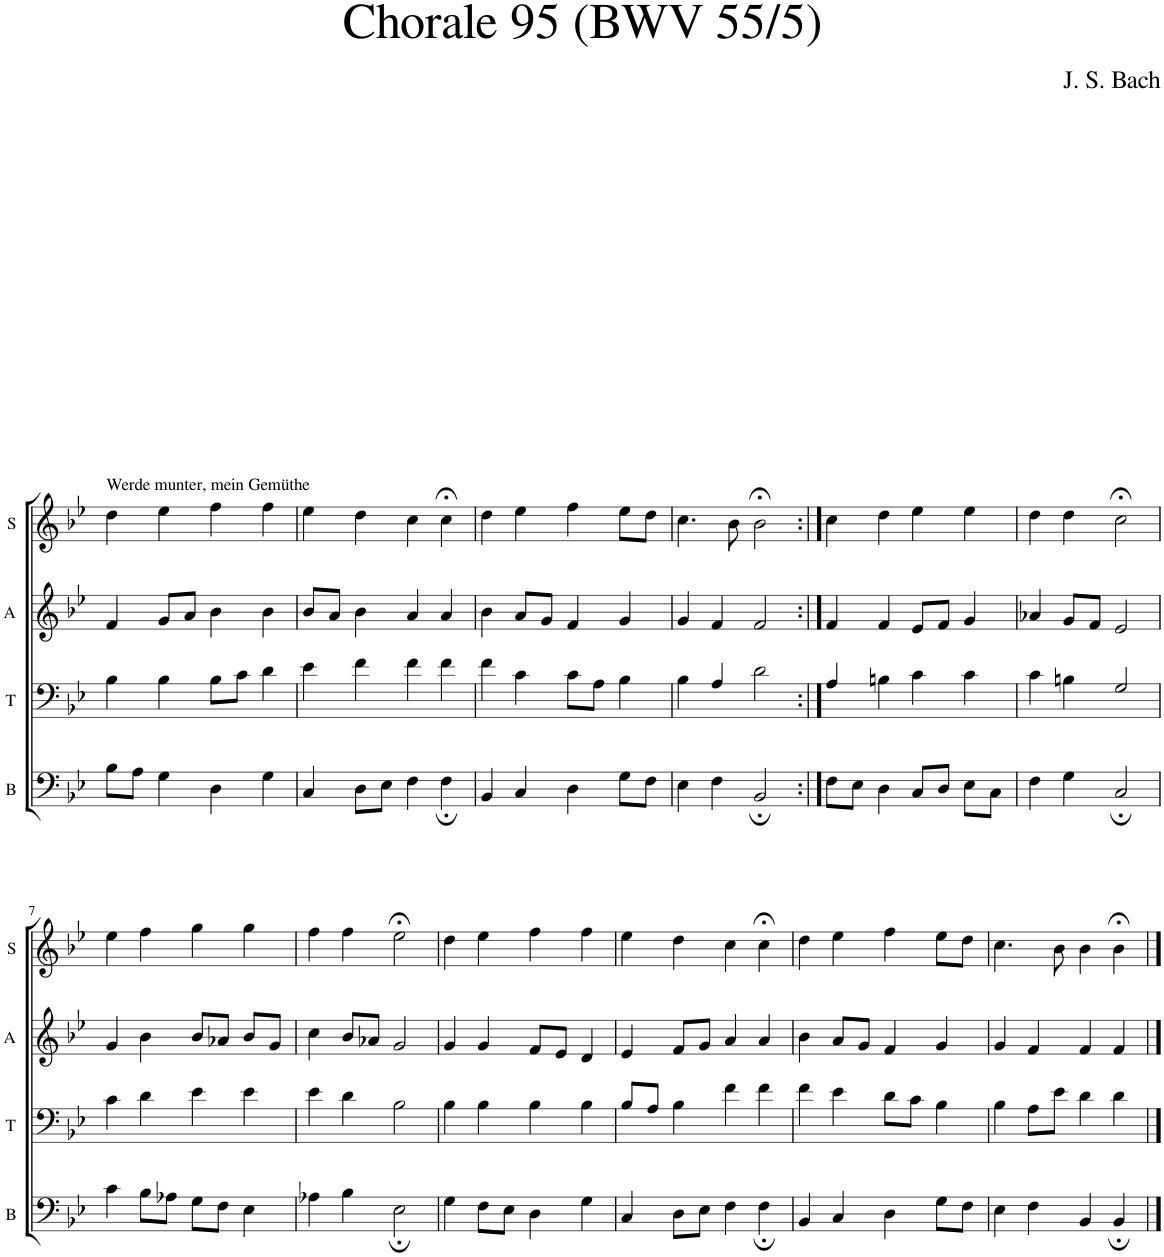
**kern	**kern	**kern	**kern
*part4	*part3	*part2	*part1
*staff4	*staff3	*staff2	*staff1
*I"B	*I"T	*I"A	*I"S
*I'B	*I'T	*I'A	*I'S
*clefF4	*clefF4	*clefG2	*clefG2
*k[b-e-]	*k[b-e-]	*k[b-e-]	*k[b-e-]
=1	=1	=1	=1
!	!	!	!LO:TX:a:t=Werde munter, mein Gemüthe
8B-\L	4B-\	4f/	4dd\
8A\J	.	.	.
4G\	4B-\	8g/L	4ee-\
.	.	8a/J	.
4D\	8B-\L	4b-\	4ff\
.	8c\J	.	.
4G\	4d\	4b-\	4ff\
=2	=2	=2	=2
4C/	4e-\	8b-/L	4ee-\
.	.	8a/J	.
8D\L	4f\	4b-\	4dd\
8E-\J	.	.	.
4F\	4f\	4a/	4cc\
4F;\	4f\	4a/	4cc;<\
=3	=3	=3	=3
4BB-/	4f\	4b-\	4dd\
4C/	4c\	8a/L	4ee-\
.	.	8g/J	.
4D\	8c\L	4f/	4ff\
.	8A\J	.	.
8G\L	4B-\	4g/	8ee-\L
8F\J	.	.	8dd\J
=4	=4	=4	=4
4E-\	4B-\	4g/	4.cc\
4F\	4A/	4f/	.
.	.	.	8b-\
2BB-;/	2d\	2f/	2b-;<\
=5:|!	=5:|!	=5:|!	=5:|!
8F\L	4A/	4f/	4cc\
8E-\J	.	.	.
4D\	4Bn\	4f/	4dd\
8C/L	4c\	8e-/L	4ee-\
8D/J	.	8f/J	.
8E-\L	4c\	4g/	4ee-\
8C\J	.	.	.
=6	=6	=6	=6
4F\	4c\	4a-X/	4dd\
4G\	4Bn\	8g/L	4dd\
.	.	8f/J	.
2C;/	2G/	2e-/	2cc;<\
!!LO:LB:g=z
=7	=7	=7	=7
4c\	4c\	4g/	4ee-\
8B-\L	4d\	4b-\	4ff\
8A-X\J	.	.	.
8G\L	4e-\	8b-/L	4gg\
8F\J	.	8a-X/J	.
4E-\	4e-\	8b-/L	4gg\
.	.	8g/J	.
=8	=8	=8	=8
4A-X\	4e-\	4cc\	4ff\
4B-\	4d\	8b-/L	4ff\
.	.	8a-X/J	.
2E-;\	2B-\	2g/	2ee-;<\
=9	=9	=9	=9
4G\	4B-\	4g/	4dd\
8F\L	4B-\	4g/	4ee-\
8E-\J	.	.	.
4D\	4B-\	8f/L	4ff\
.	.	8e-/J	.
4G\	4B-\	4d/	4ff\
=10	=10	=10	=10
4C/	8B-/L	4e-/	4ee-\
.	8A/J	.	.
8D\L	4B-\	8f/L	4dd\
8E-\J	.	8g/J	.
4F\	4f\	4a/	4cc\
4F;\	4f\	4a/	4cc;<\
=11	=11	=11	=11
4BB-/	4f\	4b-\	4dd\
4C/	4e-\	8a/L	4ee-\
.	.	8g/J	.
4D\	8d\L	4f/	4ff\
.	8c\J	.	.
8G\L	4B-\	4g/	8ee-\L
8F\J	.	.	8dd\J
=12	=12	=12	=12
4E-\	4B-\	4g/	4.cc\
4F\	8A\L	4f/	.
.	8e-\J	.	8b-\
4BB-/	4d\	4f/	4b-\
4BB-;/	4d\	4f/	4b-;<\
==	==	==	==
*-	*-	*-	*-
